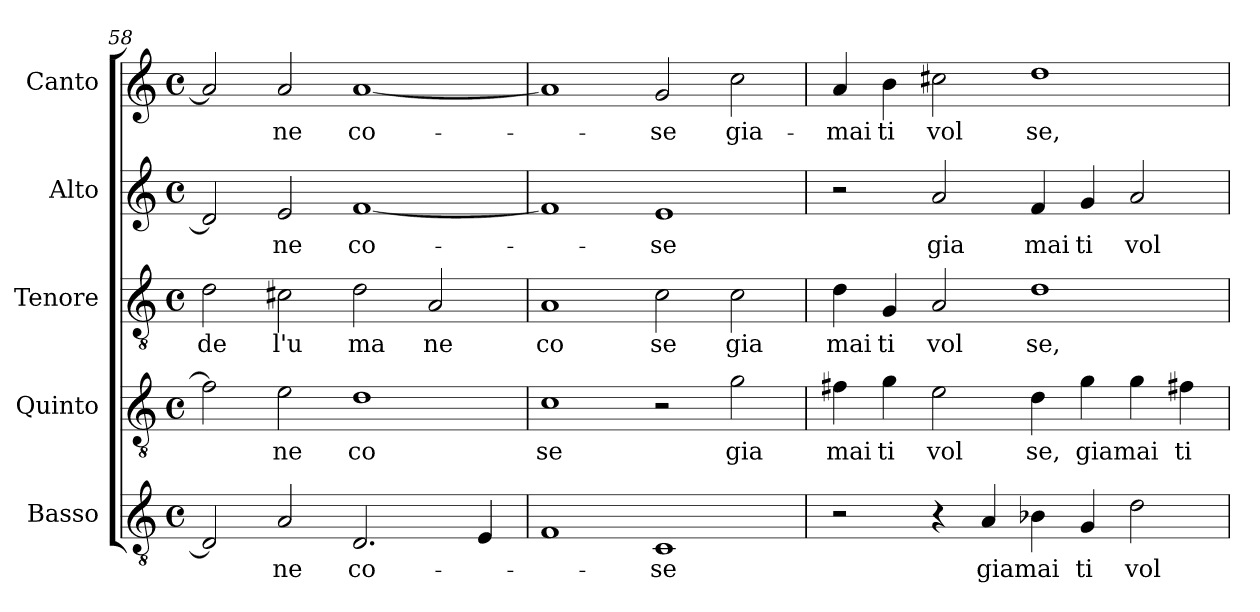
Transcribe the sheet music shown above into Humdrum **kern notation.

**kern	**text	**kern	**text	**kern	**text	**kern	**text	**kern	**text
*part5	*part5	*part4	*part4	*part3	*part3	*part2	*part2	*part1	*part1
*staff5	*staff5	*staff4	*staff4	*staff3	*staff3	*staff2	*staff2	*staff1	*staff1
*I"Basso	*	*I"Quinto	*	*I"Tenore	*	*I"Alto	*	*I"Canto	*
*clefGv2	*	*clefGv2	*	*clefGv2	*	*clefG2	*	*clefG2	*
*k[]	*	*	*	*	*	*	*	*	*
*C:	*	*	*	*	*	*	*	*	*
*M4/4	*	*M4/4	*	*M4/4	*	*M4/4	*	*M4/4	*
*met(c)	*	*met(c)	*	*met(c)	*	*met(c)	*	*met(c)	*
=58	=58	=58	=58	=58	=58	=58	=58	=58	=58
!	!	!	!	!	!LO:LY:b:cj	!	!	!	!
2D/]	.	2f\]	.	2d\	de	2d/]	.	2a/]	.
!	!LO:LY:b:cj	!	!LO:LY:b:cj	!	!LO:LY:b:cj	!	!LO:LY:b:cj	!	!LO:LY:b:cj
2A/	-ne	2e\	ne	2c#X\	l'u	2e/	-ne	2a/	-ne
!	!LO:LY:b:cj	!	!LO:LY:b:cj	!	!LO:LY:b:cj	!	!LO:LY:b:cj	!	!LO:LY:b:cj
2.D/	co-	1d	co	2d\	ma	[<1f	co-	[<1a	co-
!	!	!	!	!	!LO:LY:b:cj	!	!	!	!
.	.	.	.	2A/	ne	.	.	.	.
4E/	.	.	.	.	.	.	.	.	.
=59	=59	=59	=59	=59	=59	=59	=59	=59	=59
!	!	!	!LO:LY:b:cj	!	!LO:LY:b:cj	!	!	!	!
1F	.	1c	se	1A	co	1f]	.	1a]	.
!	!LO:LY:b:cj	!	!	!	!LO:LY:b:cj	!	!LO:LY:b:cj	!	!LO:LY:b:cj
1C	-se	2r	.	2c\	se	1e	-se	2g/	-se
!	!	!	!LO:LY:b:cj	!	!LO:LY:b:cj	!	!	!	!LO:LY:b:cj
.	.	2g\	gia	2c\	gia	.	.	2cc\	gia-
!!LO:LB:g=z
=60	=60	=60	=60	=60	=60	=60	=60	=60	=60
!	!	!	!LO:LY:b:cj	!	!LO:LY:b:cj	!	!	!	!LO:LY:b:cj
2r	.	4f#X\	mai	4d\	mai	2r	.	4a/	-mai
!	!	!	!LO:LY:b:cj	!	!LO:LY:b:cj	!	!	!	!LO:LY:b:cj
.	.	4g\	ti	4G/	ti	.	.	4b\	ti
!	!	!	!LO:LY:b:cj	!	!LO:LY:b:cj	!	!LO:LY:b:cj	!	!LO:LY:b:cj
4r	.	2e\	vol	2A/	vol	2a/	gia	2cc#X\	vol
!	!LO:LY:b	!	!	!	!	!	!	!	!
4A/	giamai	.	.	.	.	.	.	.	.
!	!	!	!LO:LY:b:cj	!	!LO:LY:b:cj	!	!LO:LY:b:cj	!	!LO:LY:b:cj
4B-X\	.	4d\	se,	1d	se,	4f/	mai	1dd	se,
!	!LO:LY:b:cj	!	!LO:LY:b	!	!	!	!LO:LY:b:cj	!	!
4G/	ti	4g\	giamai	.	.	4g/	ti	.	.
!	!LO:LY:b:cj	!	!	!	!	!	!LO:LY:b:cj	!	!
2d\	vol-	4g\	.	.	.	2a/	vol	.	.
!	!	!	!LO:LY:b:cj	!	!	!	!	!	!
.	.	4f#X\	ti	.	.	.	.	.	.
=	=	=	=	=	=	=	=	=	=
*-	*-	*-	*-	*-	*-	*-	*-	*-	*-
